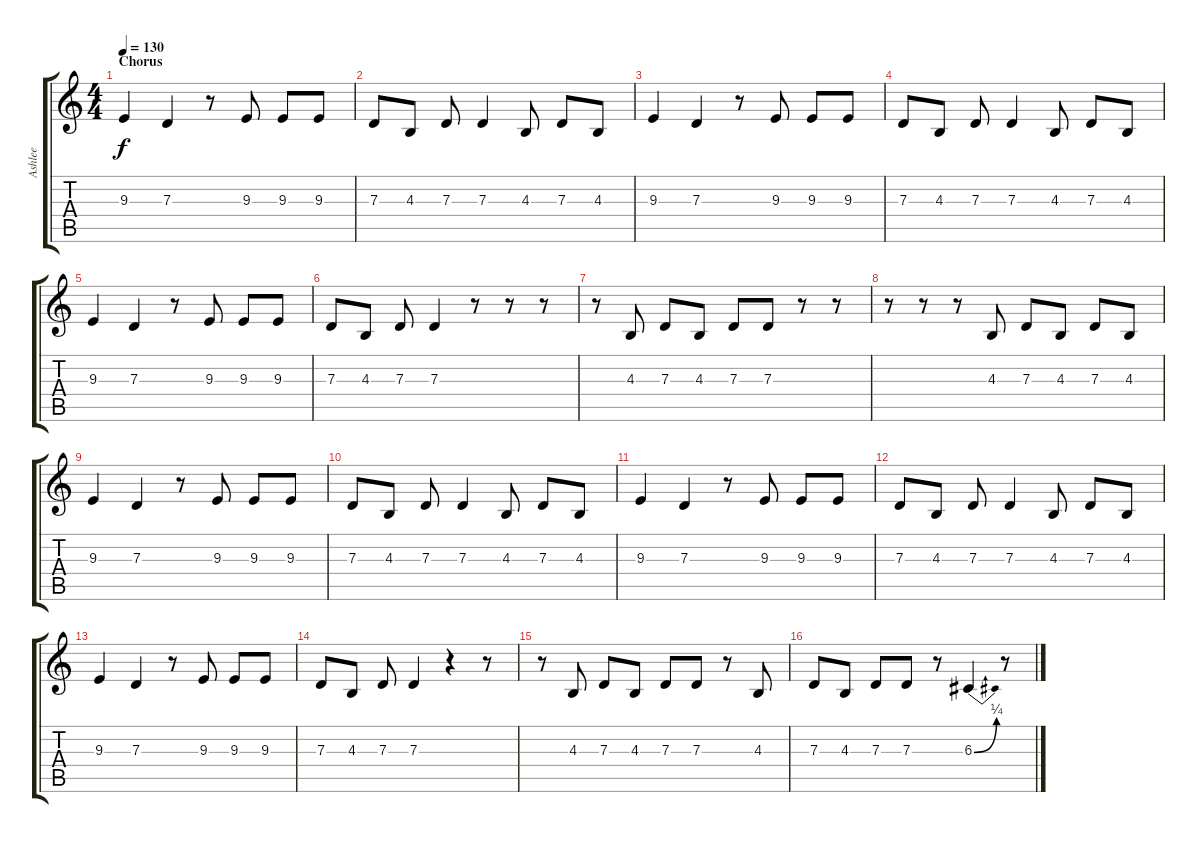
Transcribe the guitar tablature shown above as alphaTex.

\track ("Ashlee" "Ashlee") {instrument lead2sawtooth}
\staff {score tabs}
\tuning (E4 B3 G3 D3 A2 E2) {hide}
\ts (4 4)
\section ("" "Chorus")
\tempo 130
\clef g2
\ks c
9.3.4{dy f} 7.3.4 r.8 9.3.8 9.3.8 9.3.8 |
7.3.8 4.3.8 7.3.8 7.3.4 4.3.8 7.3.8 4.3.8 |
9.3.4 7.3.4 r.8 9.3.8 9.3.8 9.3.8 |
7.3.8 4.3.8 7.3.8 7.3.4 4.3.8 7.3.8 4.3.8 |
9.3.4 7.3.4 r.8 9.3.8 9.3.8 9.3.8 |
7.3.8 4.3.8 7.3.8 7.3.4 r.8 r.8 r.8 |
r.8 4.3.8 7.3.8 4.3.8 7.3.8 7.3.8 r.8 r.8 |
r.8 r.8 r.8 4.3.8 7.3.8 4.3.8 7.3.8 4.3.8 |
9.3.4 7.3.4 r.8 9.3.8 9.3.8 9.3.8 |
7.3.8 4.3.8 7.3.8 7.3.4 4.3.8 7.3.8 4.3.8 |
9.3.4 7.3.4 r.8 9.3.8 9.3.8 9.3.8 |
7.3.8 4.3.8 7.3.8 7.3.4 4.3.8 7.3.8 4.3.8 |
9.3.4 7.3.4 r.8 9.3.8 9.3.8 9.3.8 |
7.3.8 4.3.8 7.3.8 7.3.4 r.4 r.8 |
r.8 4.3.8 7.3.8 4.3.8 7.3.8 7.3.8 r.8 4.3.8 |
7.3.8 4.3.8 7.3.8 7.3.8 r.8 6.3{be (bend 0 0 60 1)}.4 r.8
